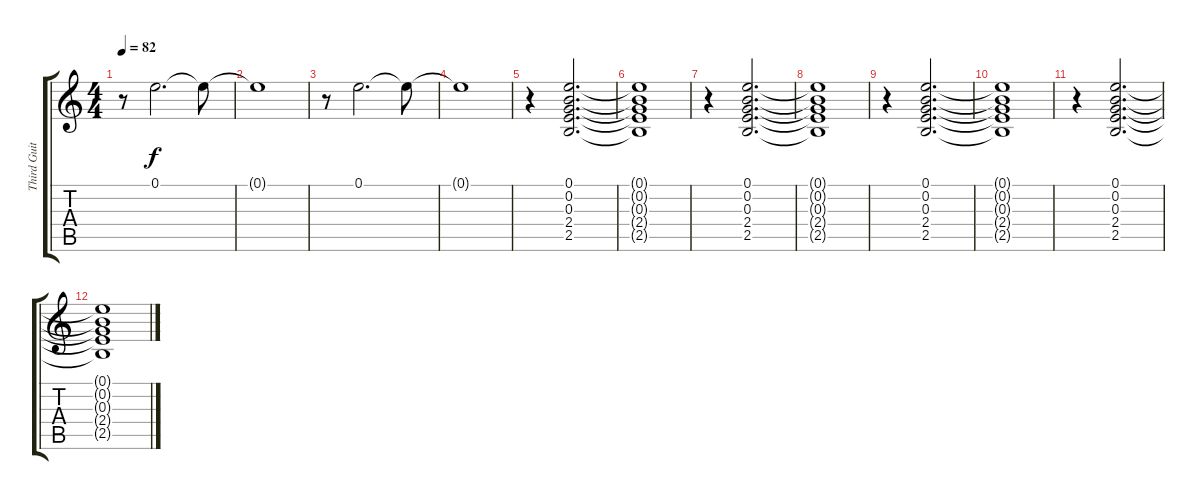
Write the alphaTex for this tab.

\track ("Third Guitar" "Third Guit") {instrument electricguitarclean}
\staff {score tabs}
\tuning (E4 B3 G3 D3 A2 E2) {hide}
\ts (4 4)
\tempo 82
\clef g2
\ks c
r.8{dy f} 0.1.2{d} 0.1{t}.8 |
0.1{t}.1 |
r.8 0.1.2{d} 0.1{t}.8 |
0.1{t}.1 |
r.4 (0.1 0.2 0.3 2.4 2.5).2{d} |
(0.1{t} 0.2{t} 0.3{t} 2.4{t} 2.5{t}).1 |
r.4 (0.1 0.2 0.3 2.4 2.5).2{d} |
(0.1{t} 0.2{t} 0.3{t} 2.4{t} 2.5{t}).1 |
r.4 (0.1 0.2 0.3 2.4 2.5).2{d} |
(0.1{t} 0.2{t} 0.3{t} 2.4{t} 2.5{t}).1 |
r.4 (0.1 0.2 0.3 2.4 2.5).2{d} |
(0.1{t} 0.2{t} 0.3{t} 2.4{t} 2.5{t}).1
